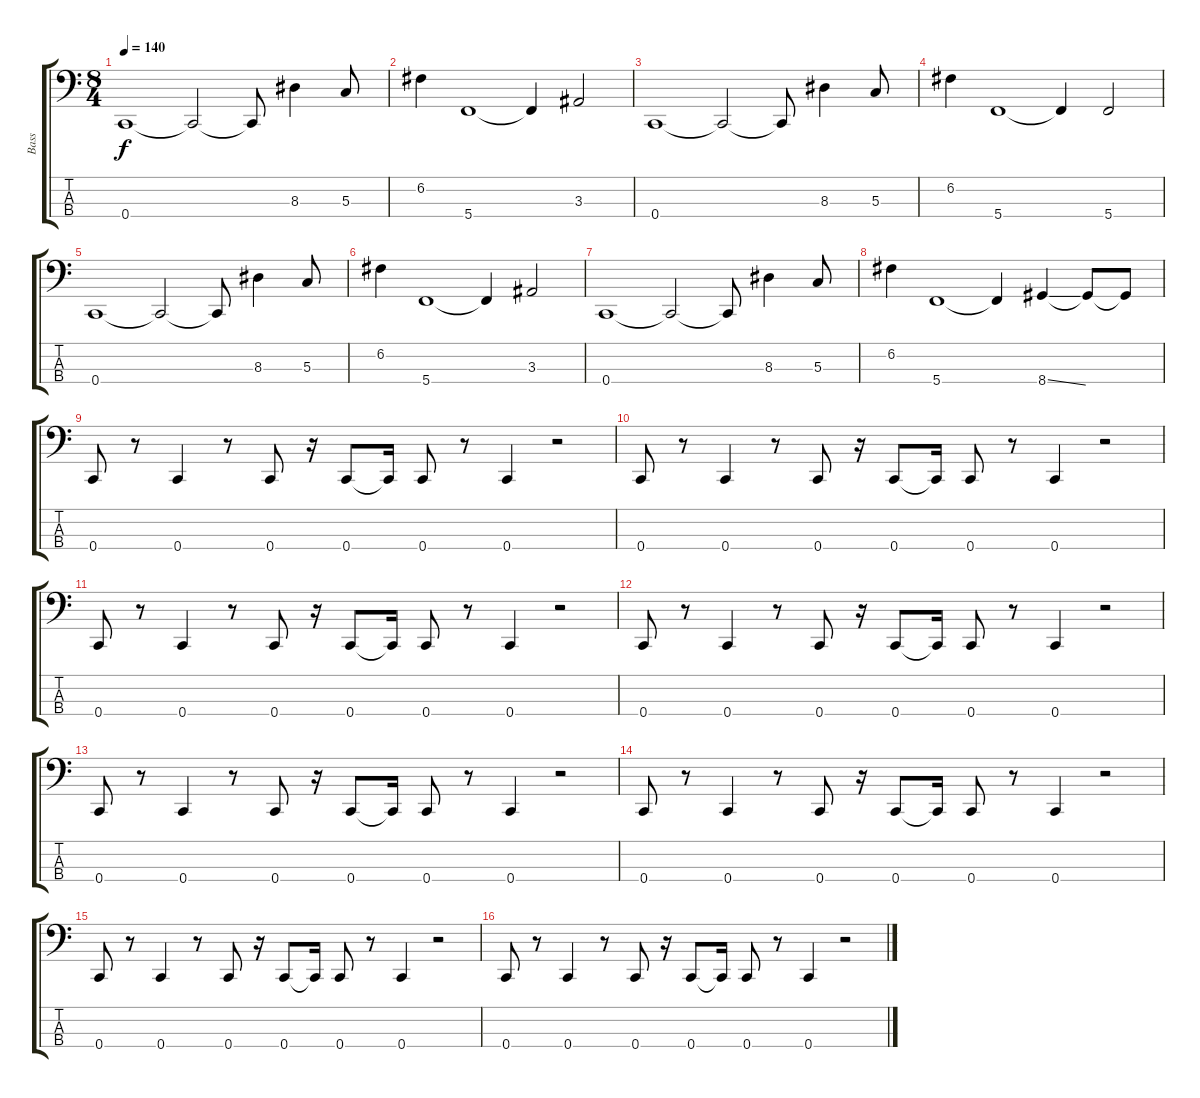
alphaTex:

\track ("Bass" "Bass") {instrument electricbassfinger}
\staff {score tabs}
\tuning (F2 C2 G1 C1) {hide}
\ts (8 4)
\tempo 140
\clef f4
\ks c
0.4.1{dy f} 0.4{t}.2 0.4{t}.8 8.3.4 5.3.8 |
6.2.4 5.4.1 5.4{t}.4 3.3.2 |
0.4.1 0.4{t}.2 0.4{t}.8 8.3.4 5.3.8 |
6.2.4 5.4.1 5.4{t}.4 5.4.2 |
0.4.1 0.4{t}.2 0.4{t}.8 8.3.4 5.3.8 |
6.2.4 5.4.1 5.4{t}.4 3.3.2 |
0.4.1 0.4{t}.2 0.4{t}.8 8.3.4 5.3.8 |
6.2.4 5.4.1 5.4{t}.4 8.4{ss}.4 8.4{t}.8 8.4{t}.8 |
0.4.8 r.8 0.4.4 r.8 0.4.8 r.16 0.4.8 0.4{t}.16 0.4.8 r.8 0.4.4 r.2 |
0.4.8 r.8 0.4.4 r.8 0.4.8 r.16 0.4.8 0.4{t}.16 0.4.8 r.8 0.4.4 r.2 |
0.4.8 r.8 0.4.4 r.8 0.4.8 r.16 0.4.8 0.4{t}.16 0.4.8 r.8 0.4.4 r.2 |
0.4.8 r.8 0.4.4 r.8 0.4.8 r.16 0.4.8 0.4{t}.16 0.4.8 r.8 0.4.4 r.2 |
0.4.8 r.8 0.4.4 r.8 0.4.8 r.16 0.4.8 0.4{t}.16 0.4.8 r.8 0.4.4 r.2 |
0.4.8 r.8 0.4.4 r.8 0.4.8 r.16 0.4.8 0.4{t}.16 0.4.8 r.8 0.4.4 r.2 |
0.4.8 r.8 0.4.4 r.8 0.4.8 r.16 0.4.8 0.4{t}.16 0.4.8 r.8 0.4.4 r.2 |
0.4.8 r.8 0.4.4 r.8 0.4.8 r.16 0.4.8 0.4{t}.16 0.4.8 r.8 0.4.4 r.2
